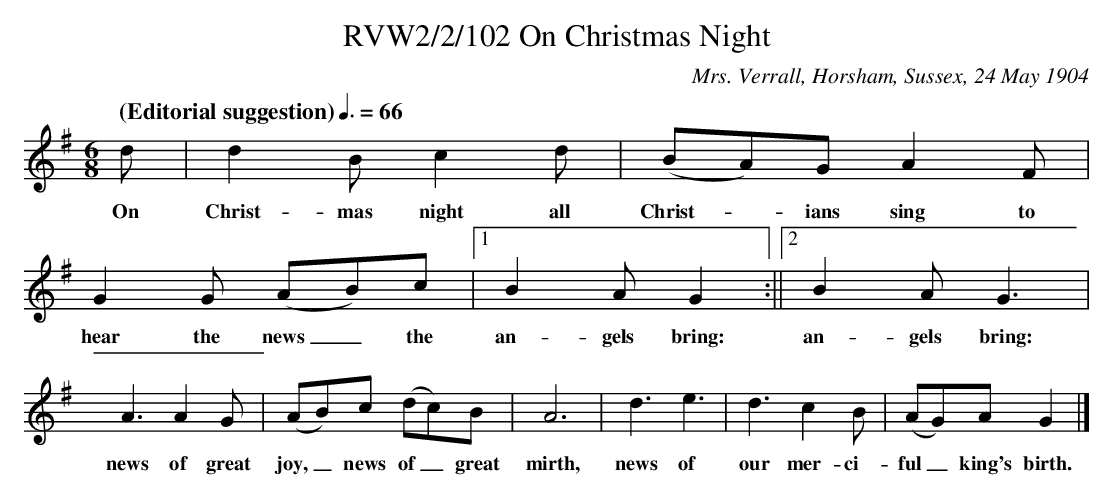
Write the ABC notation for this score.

X:1
T:RVW2/2/102 On Christmas Night
C:Mrs. Verrall, Horsham, Sussex, 24 May 1904
L:1/8
Q: "(Editorial suggestion)" 3/8=66
M:6/8
K:G
d | d2 B c2 d | (BA)G A2 F | G2 G (AB)c |1 B2 A G2 :||2 B2 A G3 |
w: On Christ-mas night all Christ-*ians sing to hear the news_ the an-gels bring: an-gels bring:
A3 A2 G | (AB)c (dc)B | A6 | d3 e3 | d3 c2 B | (AG)A G2 |]
w:  news of great joy,_ news of_ great mirth, news of our mer-ci-ful_ king's birth.
